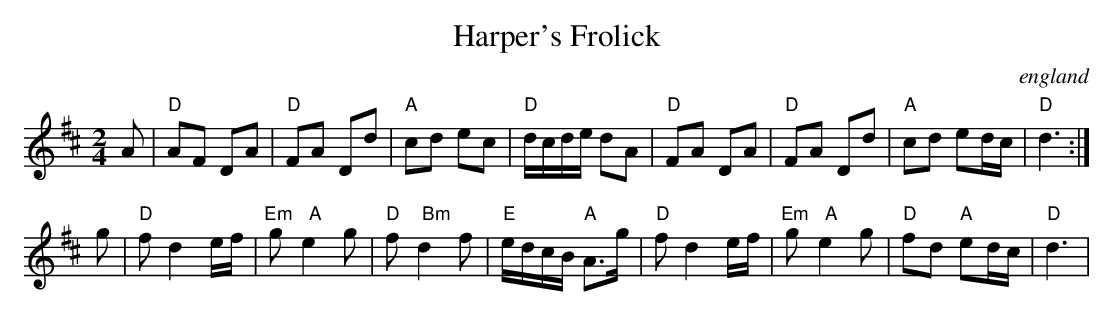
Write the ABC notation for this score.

X:1
T:Harper's Frolick
O:england
M:2/4
L:1/4
K:D
A/2|"D"A/2F/2 D/2A/2|"D"F/2A/2 D/2d/2|"A"c/2d/2 e/2c/2|"D"d/4c/4d/4e/4 d/2A/2|\
"D"F/2A/2 D/2A/2|"D"F/2A/2 D/2d/2|"A"c/2d/2 e/2d/4c/4|"D"d3/2:|
g/2|"D"f/2de/4f/4|"Em"g/2"  A"eg/2|"D"f/2"  Bm"df/2|"E"e/4d/4c/4B/4 "A"A3/4g/4\
|"D"f/2de/4f/4|"Em"g/2"  A"eg/2|"D"f/2d/2 "A"e/2d/4c/4|"D"d3/2|
